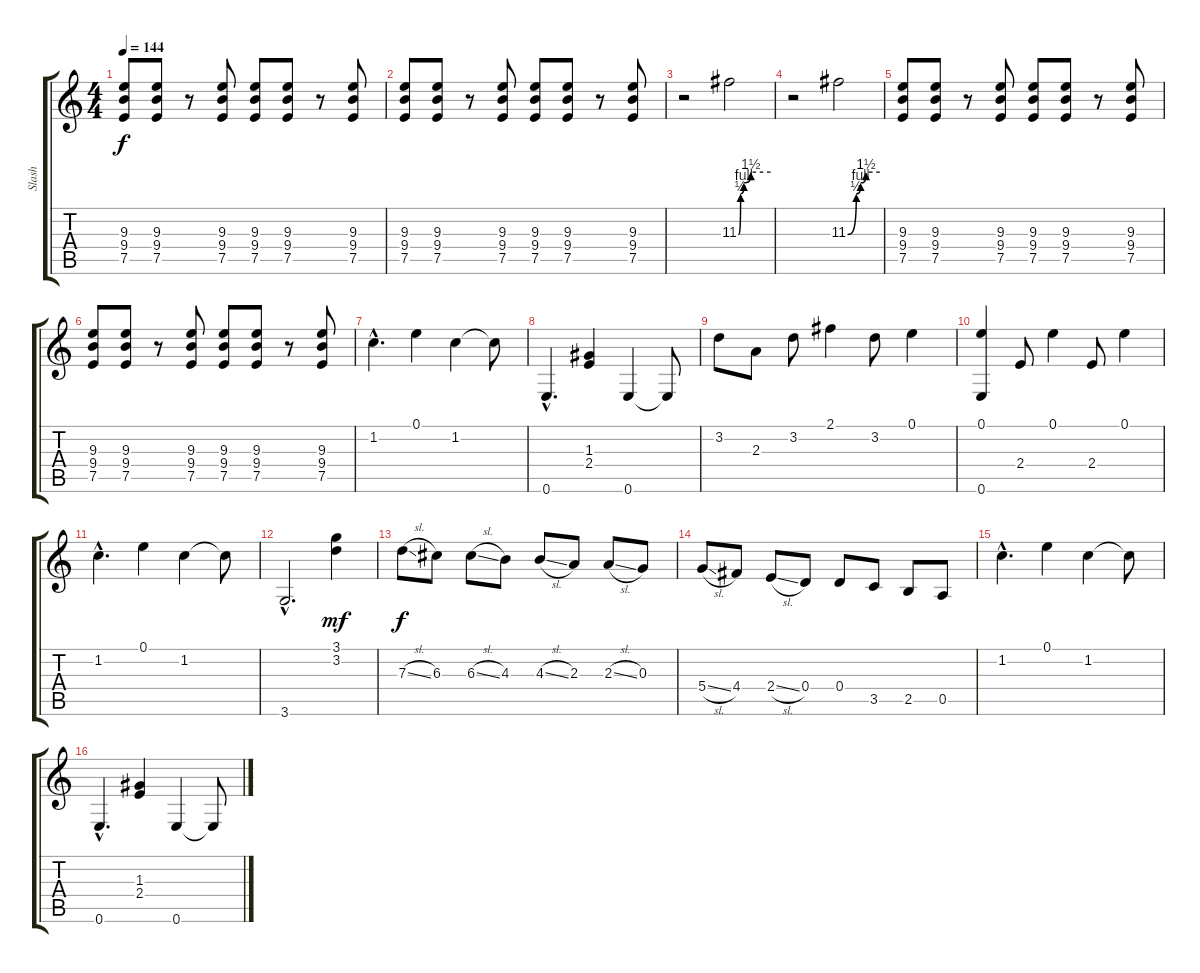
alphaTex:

\track ("Slash" "Slash") {instrument distortionguitar}
\staff {score tabs}
\tuning (E4 B3 G3 D3 A2 E2) {hide}
\ts (4 4)
\tempo 144
\clef g2
\ks c
(9.3 9.4 7.5).8{dy f volume 5} (9.3 9.4 7.5).8 r.8 (9.3 9.4 7.5).8 (9.3 9.4 7.5).8 (9.3 9.4 7.5).8 r.8 (9.3 9.4 7.5).8 |
(9.3 9.4 7.5).8 (9.3 9.4 7.5).8 r.8 (9.3 9.4 7.5).8 (9.3 9.4 7.5).8 (9.3 9.4 7.5).8 r.8 (9.3 9.4 7.5).8 |
r.2 11.3{be (custom 0 0 4 2 10 4 23 6 60 6)}.2{volume 13} |
r.2 11.3{be (custom 0 0 16 2 24 4 34 6 60 6)}.2 |
(9.3 9.4 7.5).8{volume 5} (9.3 9.4 7.5).8 r.8 (9.3 9.4 7.5).8 (9.3 9.4 7.5).8 (9.3 9.4 7.5).8 r.8 (9.3 9.4 7.5).8 |
(9.3 9.4 7.5).8 (9.3 9.4 7.5).8 r.8 (9.3 9.4 7.5).8 (9.3 9.4 7.5).8 (9.3 9.4 7.5).8 r.8 (9.3 9.4 7.5).8 |
1.2{hac}.4{d volume 7} 0.1.4 1.2.4 1.2{t}.8 |
0.6{hac}.4{d} (1.3 2.4).4 0.6.4 0.6{t}.8 |
3.2.8 2.3.8 3.2.8 2.1.4 3.2.8 0.1.4 |
(0.1 0.6).4 2.4.8 0.1.4 2.4.8 0.1.4 |
1.2{hac}.4{d} 0.1.4 1.2.4 1.2{t}.8 |
3.6{hac}.2{d} (3.1 3.2).4{dy mf} |
7.3{sl}.8{dy f volume 13} 6.3.8 6.3{sl}.8 4.3.8 4.3{sl}.8 2.3.8 2.3{sl}.8 0.3.8 |
5.4{sl}.8 4.4.8 2.4{sl}.8 0.4.8 0.4.8 3.5.8 2.5.8 0.5.8 |
1.2{hac}.4{d volume 7} 0.1.4 1.2.4 1.2{t}.8 |
0.6{hac}.4{d} (1.3 2.4).4 0.6.4 0.6{t}.8
